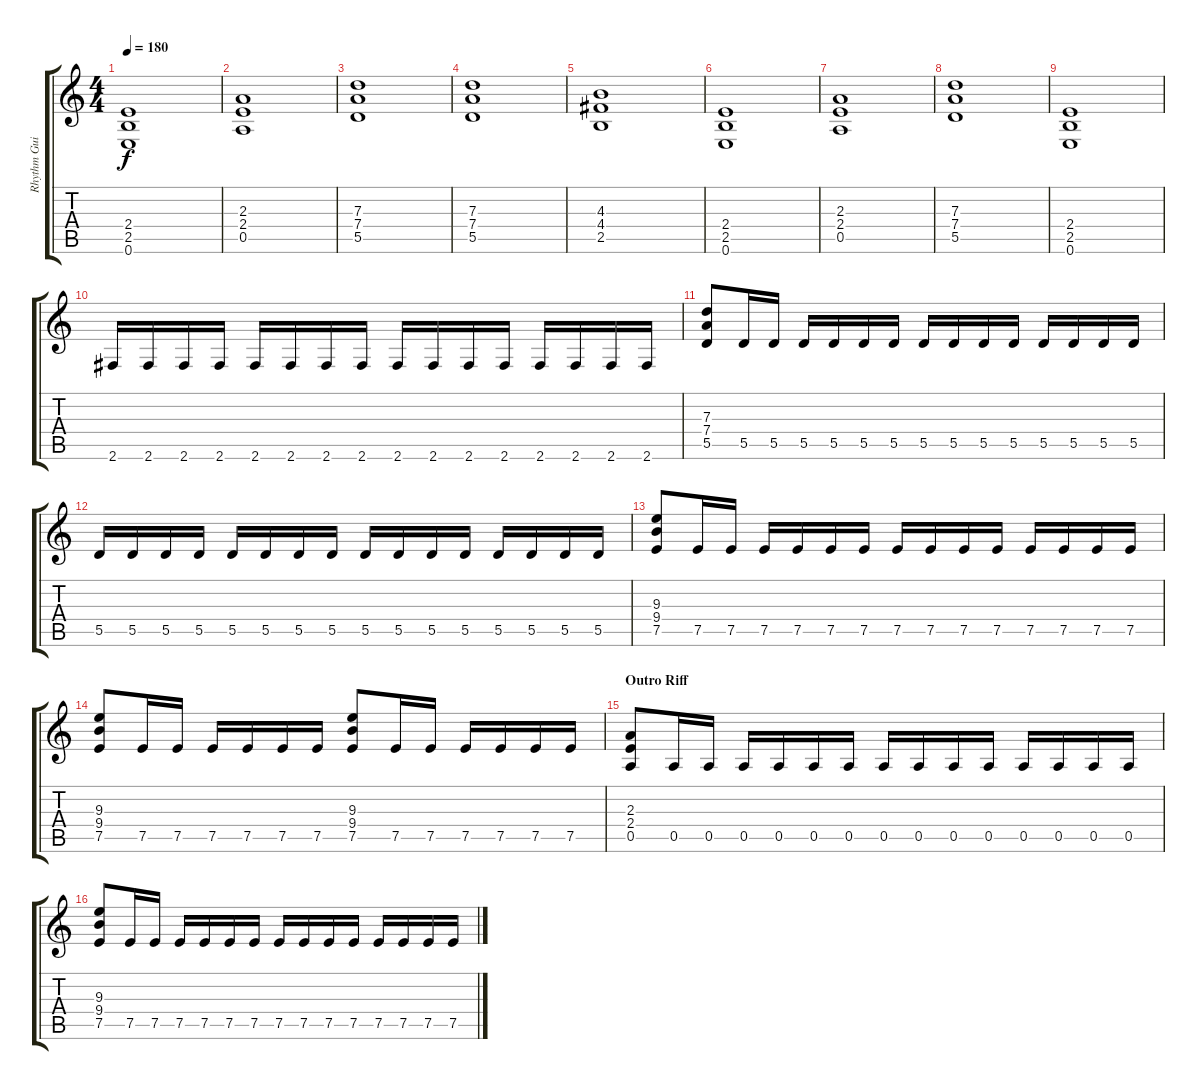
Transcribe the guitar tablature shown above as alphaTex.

\track ("Rhythm Guitar 2 " "Rhythm Gui") {instrument overdrivenguitar}
\staff {score tabs}
\tuning (E4 B3 G3 D3 A2 E2) {hide}
\ts (4 4)
\tempo 180
\clef g2
\ks c
(2.4 2.5 0.6).1{dy f} |
(2.3 2.4 0.5).1 |
(7.3 7.4 5.5).1 |
(7.3 7.4 5.5).1 |
(4.3 4.4 2.5).1 |
(2.4 2.5 0.6).1 |
(2.3 2.4 0.5).1 |
(7.3 7.4 5.5).1 |
(2.4 2.5 0.6).1 |
2.6.16 2.6.16 2.6.16 2.6.16 2.6.16 2.6.16 2.6.16 2.6.16 2.6.16 2.6.16 2.6.16 2.6.16 2.6.16 2.6.16 2.6.16 2.6.16 |
(7.3 7.4 5.5).8 5.5.16 5.5.16 5.5.16 5.5.16 5.5.16 5.5.16 5.5.16 5.5.16 5.5.16 5.5.16 5.5.16 5.5.16 5.5.16 5.5.16 |
5.5.16 5.5.16 5.5.16 5.5.16 5.5.16 5.5.16 5.5.16 5.5.16 5.5.16 5.5.16 5.5.16 5.5.16 5.5.16 5.5.16 5.5.16 5.5.16 |
(9.3 9.4 7.5).8 7.5.16 7.5.16 7.5.16 7.5.16 7.5.16 7.5.16 7.5.16 7.5.16 7.5.16 7.5.16 7.5.16 7.5.16 7.5.16 7.5.16 |
(9.3 9.4 7.5).8 7.5.16 7.5.16 7.5.16 7.5.16 7.5.16 7.5.16 (9.3 9.4 7.5).8 7.5.16 7.5.16 7.5.16 7.5.16 7.5.16 7.5.16 |
\section ("" "Outro Riff")
(2.3 2.4 0.5).8 0.5.16 0.5.16 0.5.16 0.5.16 0.5.16 0.5.16 0.5.16 0.5.16 0.5.16 0.5.16 0.5.16 0.5.16 0.5.16 0.5.16 |
(9.3 9.4 7.5).8 7.5.16 7.5.16 7.5.16 7.5.16 7.5.16 7.5.16 7.5.16 7.5.16 7.5.16 7.5.16 7.5.16 7.5.16 7.5.16 7.5.16
